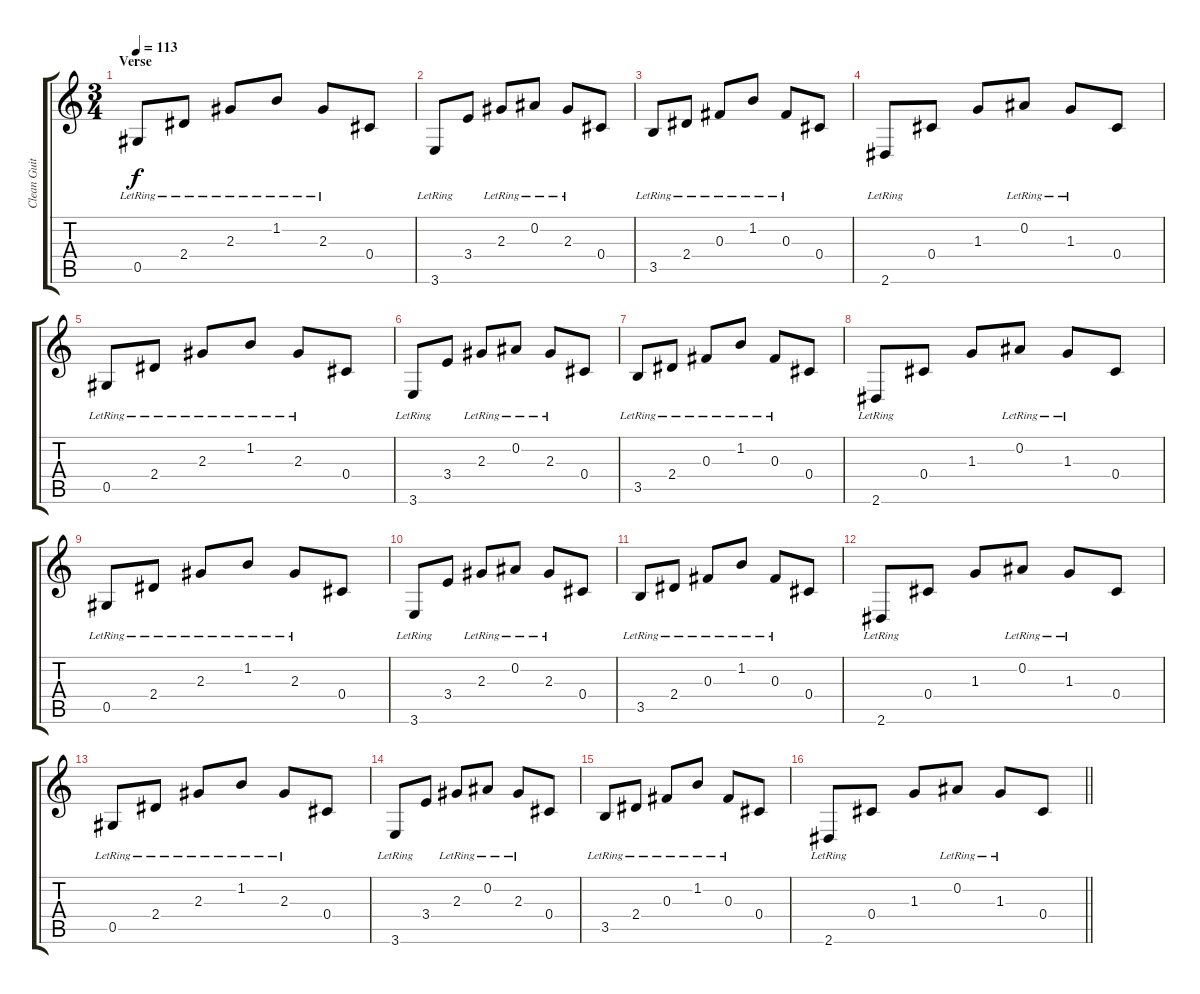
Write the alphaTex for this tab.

\track ("Clean Guitar " "Clean Guit") {instrument electricguitarclean}
\staff {score tabs}
\tuning (Eb4 Bb3 Gb3 Db3 Ab2 Db2) {hide}
\ts (3 4)
\section ("" "Verse")
\tempo 113
\clef g2
\ks c
0.5{lr}.8{dy f} 2.4{lr}.8 2.3{lr}.8 1.2{lr}.8 2.3{lr}.8 0.4.8 |
3.6{lr}.8 3.4.8 2.3{lr}.8 0.2{lr}.8 2.3{lr}.8 0.4.8 |
3.5{lr}.8 2.4{lr}.8 0.3{lr}.8 1.2{lr}.8 0.3{lr}.8 0.4.8 |
2.6{lr}.8 0.4.8 1.3.8 0.2{lr}.8 1.3{lr}.8 0.4.8 |
0.5{lr}.8 2.4{lr}.8 2.3{lr}.8 1.2{lr}.8 2.3{lr}.8 0.4.8 |
3.6{lr}.8 3.4.8 2.3{lr}.8 0.2{lr}.8 2.3{lr}.8 0.4.8 |
3.5{lr}.8 2.4{lr}.8 0.3{lr}.8 1.2{lr}.8 0.3{lr}.8 0.4.8 |
2.6{lr}.8 0.4.8 1.3.8 0.2{lr}.8 1.3{lr}.8 0.4.8 |
0.5{lr}.8 2.4{lr}.8 2.3{lr}.8 1.2{lr}.8 2.3{lr}.8 0.4.8 |
3.6{lr}.8 3.4.8 2.3{lr}.8 0.2{lr}.8 2.3{lr}.8 0.4.8 |
3.5{lr}.8 2.4{lr}.8 0.3{lr}.8 1.2{lr}.8 0.3{lr}.8 0.4.8 |
2.6{lr}.8 0.4.8 1.3.8 0.2{lr}.8 1.3{lr}.8 0.4.8 |
0.5{lr}.8 2.4{lr}.8 2.3{lr}.8 1.2{lr}.8 2.3{lr}.8 0.4.8 |
3.6{lr}.8 3.4.8 2.3{lr}.8 0.2{lr}.8 2.3{lr}.8 0.4.8 |
3.5{lr}.8 2.4{lr}.8 0.3{lr}.8 1.2{lr}.8 0.3{lr}.8 0.4.8 |
\barLineRight lightlight
2.6{lr}.8 0.4.8 1.3.8 0.2{lr}.8 1.3{lr}.8 0.4.8
